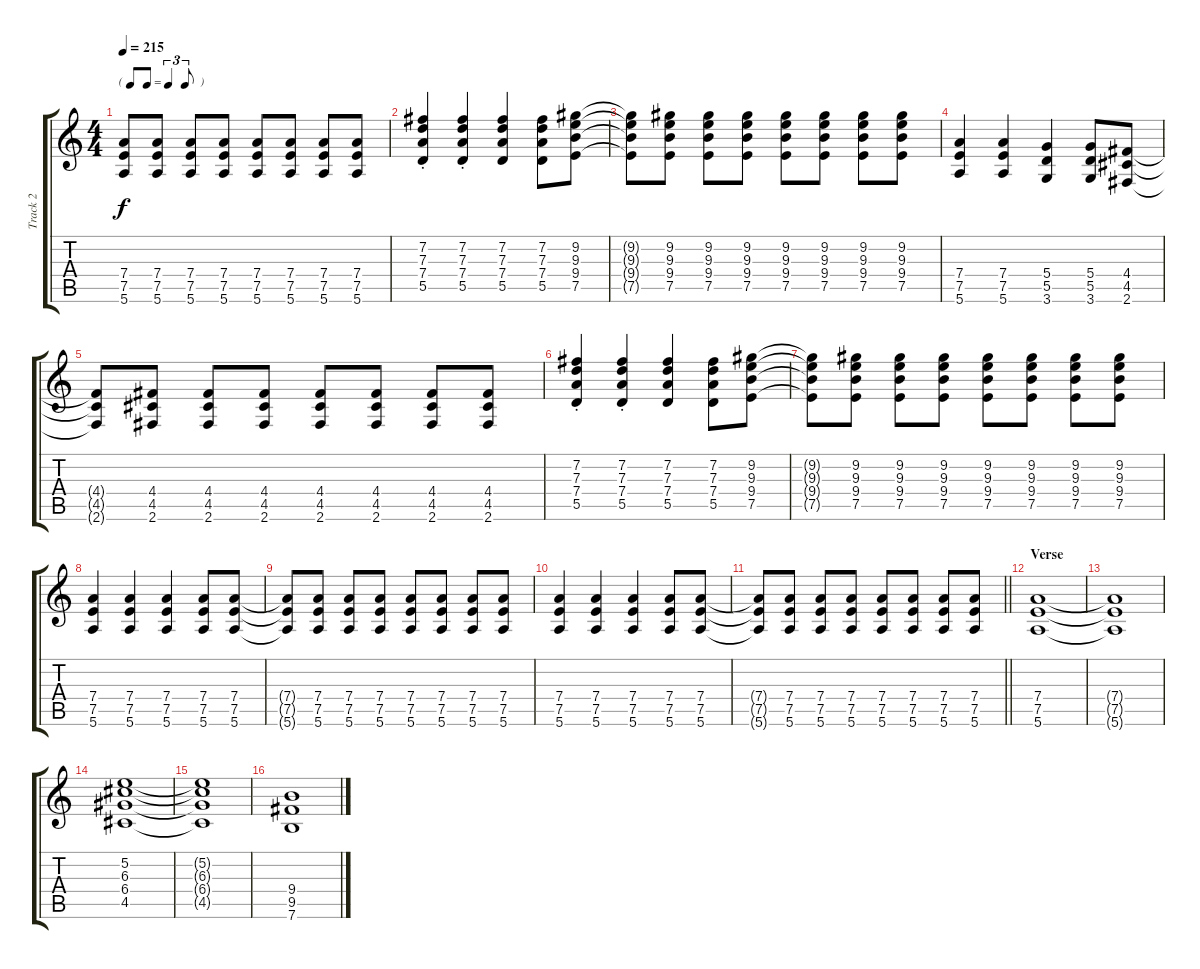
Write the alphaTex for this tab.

\track ("Track 2" "Track 2") {instrument electricguitarclean}
\staff {score tabs}
\tuning (E4 B3 G3 D3 A2 E2) {hide}
\ts (4 4)
\tf triplet8th
\tempo 215
\clef g2
\ks c
(7.4{t} 7.5{t} 5.6{t}).8{dy f} (7.4 7.5 5.6).8 (7.4 7.5 5.6).8 (7.4 7.5 5.6).8 (7.4 7.5 5.6).8 (7.4 7.5 5.6).8 (7.4 7.5 5.6).8 (7.4 7.5 5.6).8 |
(7.2{st} 7.3{st} 7.4{st} 5.5{st}).4 (7.2{st} 7.3{st} 7.4{st} 5.5{st}).4 (7.2 7.3 7.4 5.5).4 (7.2 7.3 7.4 5.5).8 (9.2 9.3 9.4 7.5).8 |
(9.2{t} 9.3{t} 9.4{t} 7.5{t}).8 (9.2 9.3 9.4 7.5).8 (9.2 9.3 9.4 7.5).8 (9.2 9.3 9.4 7.5).8 (9.2 9.3 9.4 7.5).8 (9.2 9.3 9.4 7.5).8 (9.2 9.3 9.4 7.5).8 (9.2 9.3 9.4 7.5).8 |
(7.4 7.5 5.6).4 (7.4 7.5 5.6).4 (5.4 5.5 3.6).4 (5.4 5.5 3.6).8 (4.4 4.5 2.6).8 |
(4.4{t} 4.5{t} 2.6{t}).8 (4.4 4.5 2.6).8 (4.4 4.5 2.6).8 (4.4 4.5 2.6).8 (4.4 4.5 2.6).8 (4.4 4.5 2.6).8 (4.4 4.5 2.6).8 (4.4 4.5 2.6).8 |
(7.2{st} 7.3{st} 7.4{st} 5.5{st}).4 (7.2{st} 7.3{st} 7.4{st} 5.5{st}).4 (7.2 7.3 7.4 5.5).4 (7.2 7.3 7.4 5.5).8 (9.2 9.3 9.4 7.5).8 |
(9.2{t} 9.3{t} 9.4{t} 7.5{t}).8 (9.2 9.3 9.4 7.5).8 (9.2 9.3 9.4 7.5).8 (9.2 9.3 9.4 7.5).8 (9.2 9.3 9.4 7.5).8 (9.2 9.3 9.4 7.5).8 (9.2 9.3 9.4 7.5).8 (9.2 9.3 9.4 7.5).8 |
(7.4 7.5 5.6).4 (7.4 7.5 5.6).4 (7.4 7.5 5.6).4 (7.4 7.5 5.6).8 (7.4 7.5 5.6).8 |
(7.4{t} 7.5{t} 5.6{t}).8 (7.4 7.5 5.6).8 (7.4 7.5 5.6).8 (7.4 7.5 5.6).8 (7.4 7.5 5.6).8 (7.4 7.5 5.6).8 (7.4 7.5 5.6).8 (7.4 7.5 5.6).8 |
(7.4 7.5 5.6).4 (7.4 7.5 5.6).4 (7.4 7.5 5.6).4 (7.4 7.5 5.6).8 (7.4 7.5 5.6).8 |
\barLineRight lightlight
(7.4{t} 7.5{t} 5.6{t}).8 (7.4 7.5 5.6).8 (7.4 7.5 5.6).8 (7.4 7.5 5.6).8 (7.4 7.5 5.6).8 (7.4 7.5 5.6).8 (7.4 7.5 5.6).8 (7.4 7.5 5.6).8 |
\section ("" "Verse")
(7.4 7.5 5.6).1 |
(7.4{t} 7.5{t} 5.6{t}).1 |
(5.2 6.3 6.4 4.5).1 |
(5.2{t} 6.3{t} 6.4{t} 4.5{t}).1 |
(9.4 9.5 7.6).1
